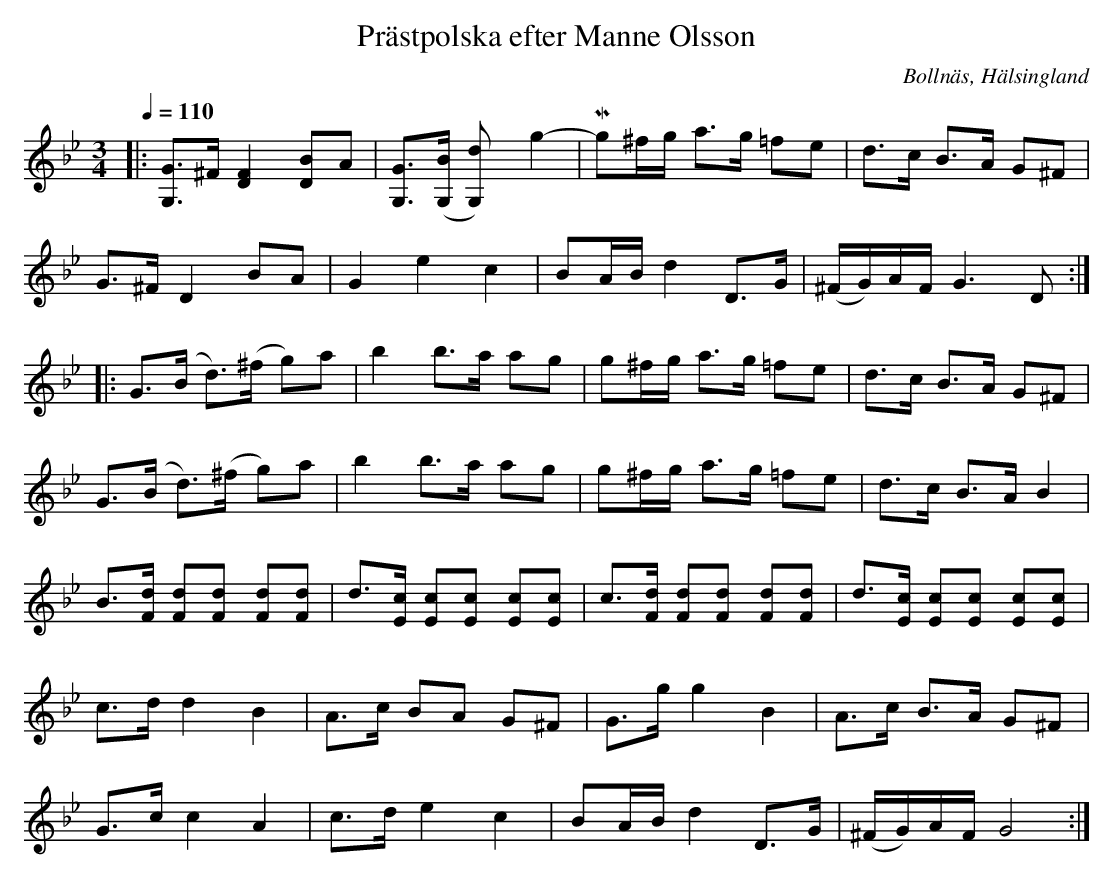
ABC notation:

X:1
T:Prästpolska efter Manne Olsson
O:Bollnäs, Hälsingland
M:3/4
L:1/8
Q:1/4=110
K:Gm
|:[G G,]>^F   [F2 D2]       [D B]A         | [G G,]>([B G,]   [d2 G,])      g2-       | Mg^f/g/ a>g =fe | d>c         B>A G^F  |
G>^F   D2       BA         | G2     e2       c2           | BA/B/  d2 D>G  | (^F/G/)A/F/ G3 D  ::
G>(B   d>)(^f   g)a        | b2     b>a      ag         | g^f/g/ a>g =fe | d>c         B>A G^F  |
G>(B   d>)(^f   g)a        | b2     b>a      ag         | g^f/g/ a>g =fe | d>c         B>A B2   |
B>[Fd] [Fd][Fd] [Fd][Fd] | d>[Ec] [Ec][Ec] [Ec][Ec] | \
c>[Fd] [Fd][Fd] [Fd][Fd] | d>[Ec] [Ec][Ec] [Ec][Ec] |
c>d    d2       B2           | A>c    BA       G^F       | G>g    g2 B2     | A>c         B>A G^F  |
G>c    c2       A2           | c>d    e2       c2        | BA/B/  d2 D>G   | (^F/G/)A/F/ G4      :|
